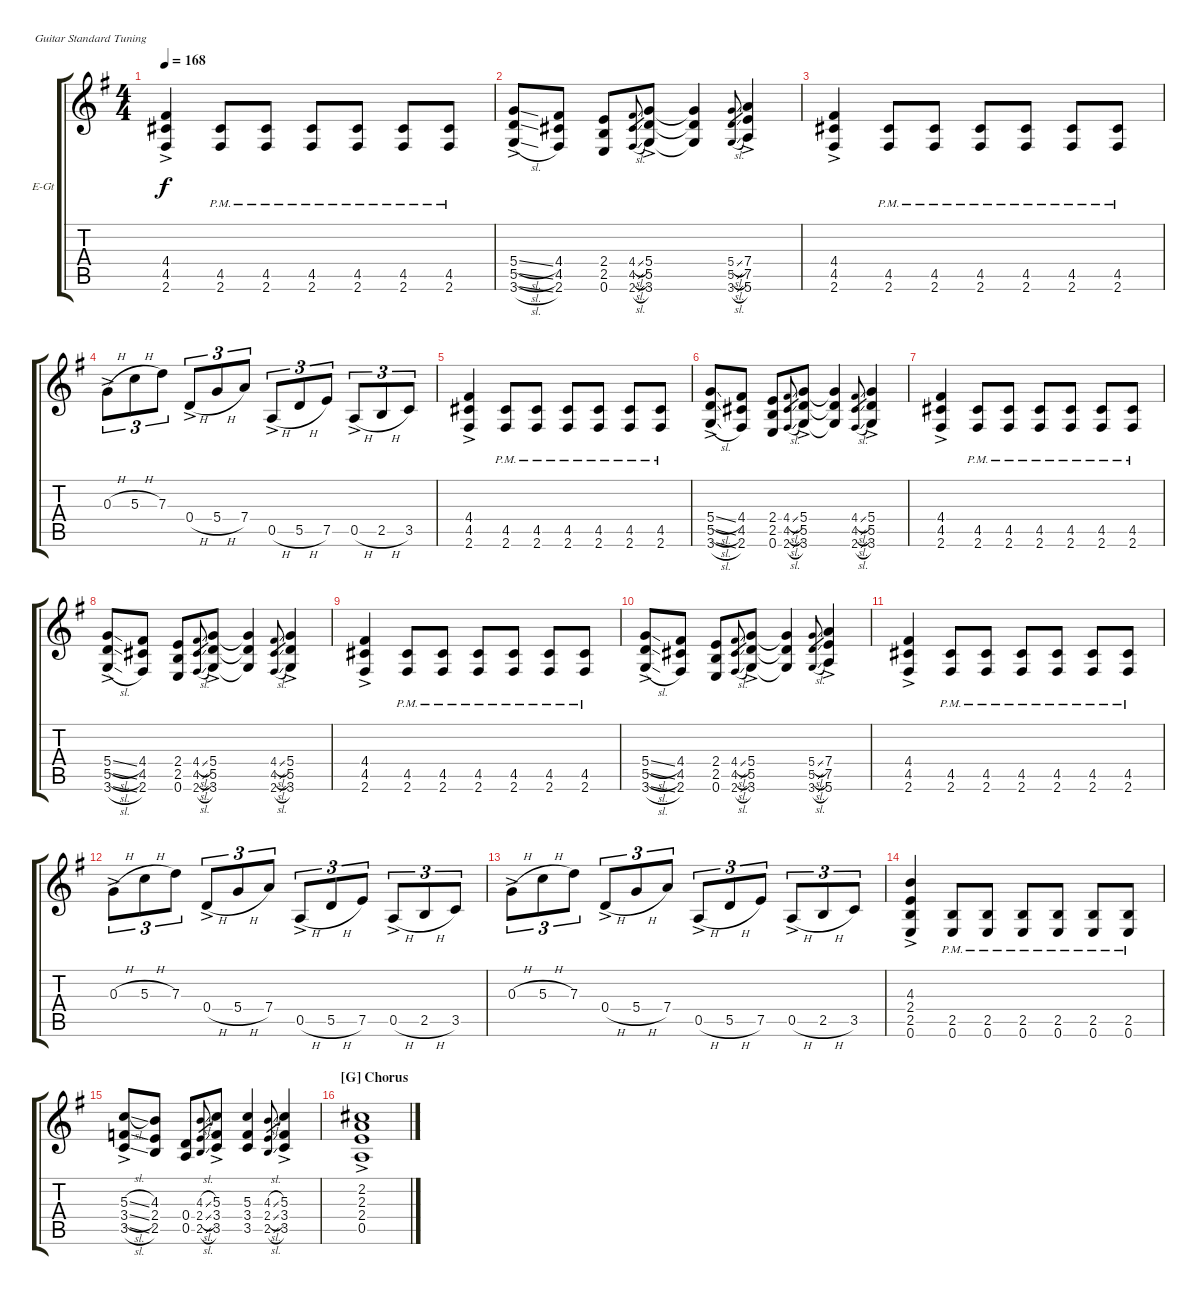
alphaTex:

\bracketExtendMode groupsimilarinstruments
\firstSystemTrackNameOrientation horizontal
\otherSystemsTrackNameOrientation horizontal
\track ("Guitar 1" "E-Gt") {instrument electricguitarclean}
\staff {score tabs}
\tuning (E4 B3 G3 D3 A2 E2)
\ts (4 4)
\tempo 168
\clef g2
\scale
1.07818
\ks g
(4.4 4.5 2.6{ac}).4{dy f} (4.5{pm} 2.6{pm}).8 (4.5{pm} 2.6{pm}).8 (4.5{pm} 2.6{pm}).8 (4.5{pm} 2.6{pm}).8 (4.5{pm} 2.6{pm}).8 (4.5{pm} 2.6{pm}).8 |
\scale
0.921816 (5.4{sl} 5.5{sl} 3.6{sl ac}).8 (4.4 4.5 2.6).8 (2.5 0.6 2.4).8 (4.4{sl} 4.5{sl} 2.6{sl}).8{gr} (5.4 5.5 3.6{ac}).8 (5.4{t} 5.5{t} 3.6{t}).4 (5.4{sl} 5.5{sl} 3.6{sl}).8{gr} (7.4 7.5 5.6{ac}).4 |
\scale
1.07818 (4.4 4.5 2.6{ac}).4 (4.5{pm} 2.6{pm}).8 (4.5{pm} 2.6{pm}).8 (4.5{pm} 2.6{pm}).8 (4.5{pm} 2.6{pm}).8 (4.5{pm} 2.6{pm}).8 (4.5{pm} 2.6{pm}).8 |
\scale
0.921816 0.3{h ac}.8{tu (3 2)} 5.3{h}.8{tu (3 2)} 7.3.8{tu (3 2)} 0.4{h ac}.8{tu (3 2)} 5.4{h}.8{tu (3 2)} 7.4.8{tu (3 2)} 0.5{h ac}.8{tu (3 2)} 5.5{h}.8{tu (3 2)} 7.5.8{tu (3 2)} 0.5{h ac}.8{tu (3 2)} 2.5{h}.8{tu (3 2)} 3.5.8{tu (3 2)} |
\scale
1.07818 (4.4 4.5 2.6{ac}).4 (4.5{pm} 2.6{pm}).8 (4.5{pm} 2.6{pm}).8 (4.5{pm} 2.6{pm}).8 (4.5{pm} 2.6{pm}).8 (4.5{pm} 2.6{pm}).8 (4.5{pm} 2.6{pm}).8 |
\scale
0.921816 (5.4{sl} 5.5{sl} 3.6{sl ac}).8 (4.4 4.5 2.6).8 (2.5 0.6 2.4).8 (4.4{sl} 4.5{sl} 2.6{sl}).8{gr} (5.4 5.5 3.6{ac}).8 (5.4{t} 5.5{t} 3.6{t}).4 (4.4{sl} 4.5{sl} 2.6{sl}).8{gr} (5.4 5.5 3.6{ac}).4 |
\scale
1.07818 (4.4 4.5 2.6{ac}).4 (4.5{pm} 2.6{pm}).8 (4.5{pm} 2.6{pm}).8 (4.5{pm} 2.6{pm}).8 (4.5{pm} 2.6{pm}).8 (4.5{pm} 2.6{pm}).8 (4.5{pm} 2.6{pm}).8 |
\scale
0.921816 (5.4{sl} 5.5{sl} 3.6{sl ac}).8 (4.4 4.5 2.6).8 (2.5 0.6 2.4).8 (4.4{sl} 4.5{sl} 2.6{sl}).8{gr} (5.4 5.5 3.6{ac}).8 (5.4{t} 5.5{t} 3.6{t}).4 (4.4{sl} 4.5{sl} 2.6{sl}).8{gr} (5.4 5.5 3.6{ac}).4 |
\scale
1.07818 (4.4 4.5 2.6{ac}).4 (4.5{pm} 2.6{pm}).8 (4.5{pm} 2.6{pm}).8 (4.5{pm} 2.6{pm}).8 (4.5{pm} 2.6{pm}).8 (4.5{pm} 2.6{pm}).8 (4.5{pm} 2.6{pm}).8 |
\scale
0.921816 (5.4{sl} 5.5{sl} 3.6{sl ac}).8 (4.4 4.5 2.6).8 (2.5 0.6 2.4).8 (4.4{sl} 4.5{sl} 2.6{sl}).8{gr} (5.4 5.5 3.6{ac}).8 (5.4{t} 5.5{t} 3.6{t}).4 (5.4{sl} 5.5{sl} 3.6{sl}).8{gr} (7.4 7.5 5.6{ac}).4 |
\scale
1.07818 (4.4 4.5 2.6{ac}).4 (4.5{pm} 2.6{pm}).8 (4.5{pm} 2.6{pm}).8 (4.5{pm} 2.6{pm}).8 (4.5{pm} 2.6{pm}).8 (4.5{pm} 2.6{pm}).8 (4.5{pm} 2.6{pm}).8 |
\scale
0.921816 0.3{h ac}.8{tu (3 2)} 5.3{h}.8{tu (3 2)} 7.3.8{tu (3 2)} 0.4{h ac}.8{tu (3 2)} 5.4{h}.8{tu (3 2)} 7.4.8{tu (3 2)} 0.5{h ac}.8{tu (3 2)} 5.5{h}.8{tu (3 2)} 7.5.8{tu (3 2)} 0.5{h ac}.8{tu (3 2)} 2.5{h}.8{tu (3 2)} 3.5.8{tu (3 2)} |
\scale
1.07818 0.3{h ac}.8{tu (3 2)} 5.3{h}.8{tu (3 2)} 7.3.8{tu (3 2)} 0.4{h ac}.8{tu (3 2)} 5.4{h}.8{tu (3 2)} 7.4.8{tu (3 2)} 0.5{h ac}.8{tu (3 2)} 5.5{h}.8{tu (3 2)} 7.5.8{tu (3 2)} 0.5{h ac}.8{tu (3 2)} 2.5{h}.8{tu (3 2)} 3.5.8{tu (3 2)} |
\scale
0.921816 (2.4 2.5 0.6 4.3{ac}).4 (2.5{pm} 0.6{pm}).8 (2.5{pm} 0.6{pm}).8 (2.5{pm} 0.6{pm}).8 (2.5{pm} 0.6{pm}).8 (2.5{pm} 0.6{pm}).8 (2.5{pm} 0.6{pm}).8 |
\scale
1.07818 (3.4{sl ac} 3.5{sl ac} 5.3{sl ac}).8 (2.4 2.5 4.3).8 (0.5 0.4).8 (2.4{sl} 2.5{sl} 4.3{sl}).8{gr} (3.4{ac} 3.5{ac} 5.3{ac}).8 (3.4 3.5 5.3).4 (2.4{sl} 2.5{sl} 4.3{sl}).8{gr} (3.4{ac} 3.5{ac} 5.3{ac}).4 |
\section ("G" "Chorus")
\scale
0.921816 (2.3 2.4 0.5 2.2{ac}).1
